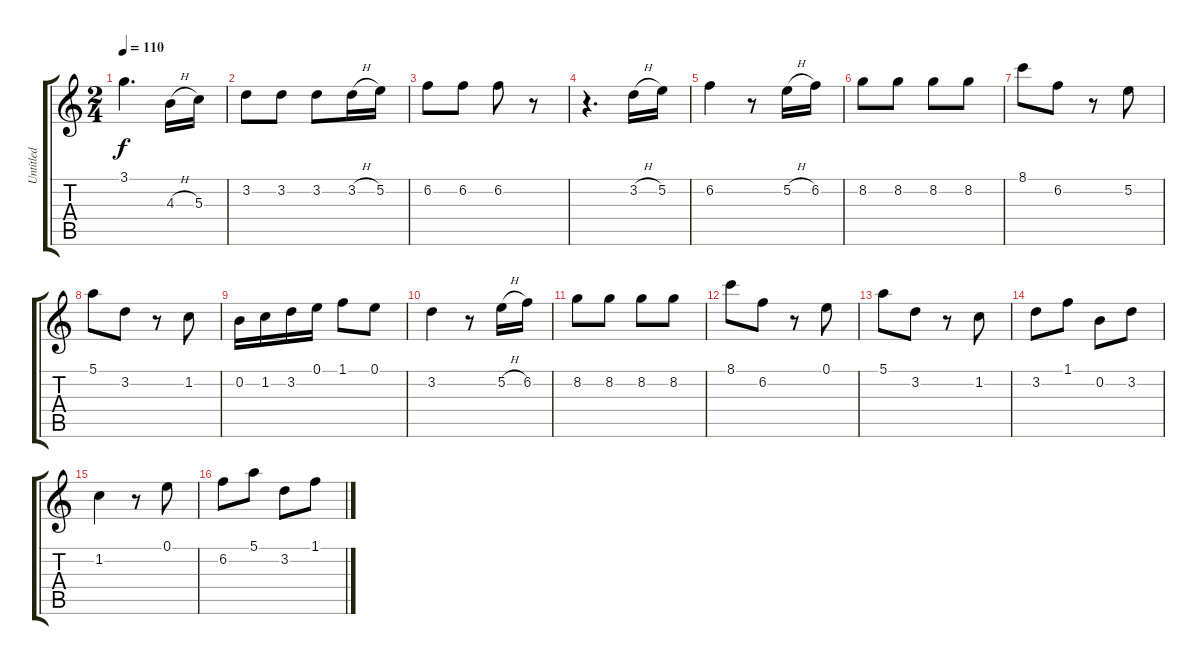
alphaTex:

\track ("Untitled" "Untitled") {instrument acousticguitarnylon}
\staff {score tabs}
\tuning (E4 B3 G3 D3 A2 E2) {hide}
\ts (2 4)
\tempo 110
\clef g2
\ks c
3.1{t}.4{d dy f} 4.3{h}.16 5.3.16 |
3.2.8 3.2.8 3.2.8 3.2{h}.16 5.2.16 |
6.2.8 6.2.8 6.2.8 r.8 |
r.4{d} 3.2{h}.16 5.2.16 |
6.2.4 r.8 5.2{h}.16 6.2.16 |
8.2.8 8.2.8 8.2.8 8.2.8 |
8.1.8 6.2.8 r.8 5.2.8 |
5.1.8 3.2.8 r.8 1.2.8 |
0.2.16 1.2.16 3.2.16 0.1.16 1.1.8 0.1.8 |
3.2.4 r.8 5.2{h}.16 6.2.16 |
8.2.8 8.2.8 8.2.8 8.2.8 |
8.1.8 6.2.8 r.8 0.1.8 |
5.1.8 3.2.8 r.8 1.2.8 |
3.2.8 1.1.8 0.2.8 3.2.8 |
1.2.4 r.8 0.1.8 |
6.2.8 5.1.8 3.2.8 1.1.8
